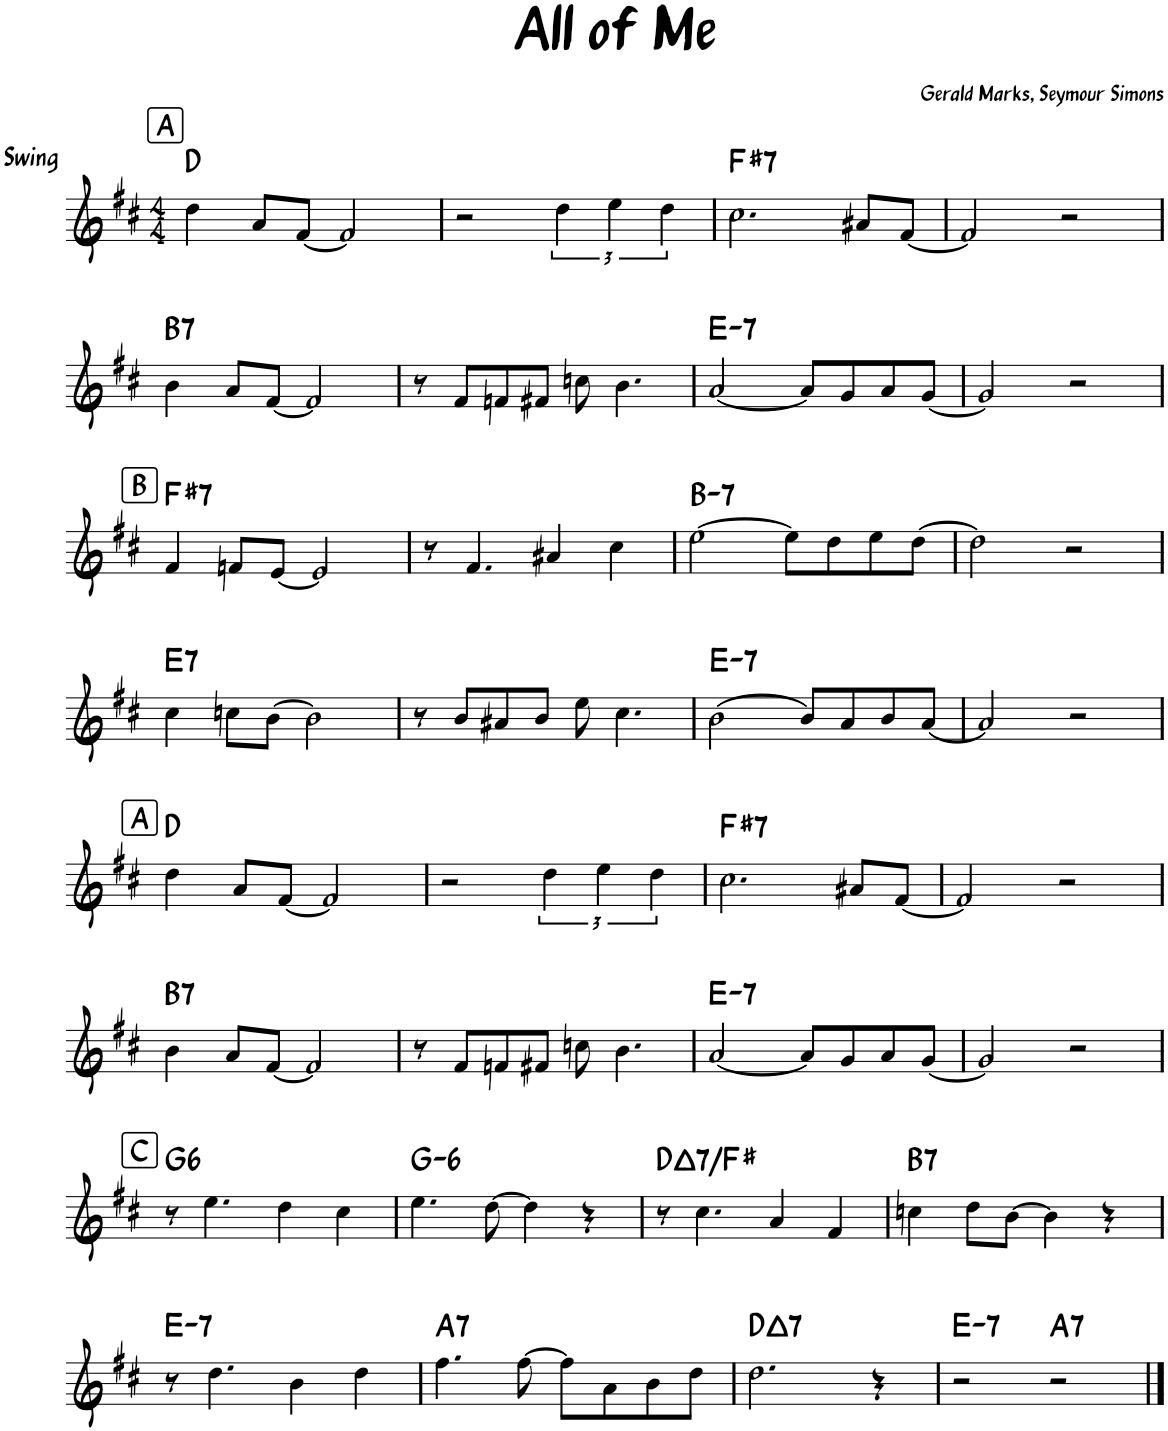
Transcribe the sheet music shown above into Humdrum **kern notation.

**kern	**harte
*part1	*part1
*staff1	*
*I"Tenor Saxophone	*
*I'T. Sax.	*
*clefG2	*
*Trd8c14	*
*k[f#c#]	*
*M4/4	*
!!LO:REH:place=s1:a:B:rj:fs=14:t=A
=1	=1
!LO:TX:a:B:t=Swing	!
4dd\	D:maj
8a/L	.
[8f#/J	.
2f#/]	.
=2	=2
2r	.
6dd\	.
6ee\	.
6dd\	.
=3	=3
!	!LO:H:kt=7
2.cc#\	F#:7
8a#X/L	.
[8f#/J	.
=4	=4
2f#/]	.
2r	.
!!LO:LB:g=z
=5	=5
!	!LO:H:kt=7
4b\	B:7
8a/L	.
[8f#/J	.
2f#/]	.
=6	=6
8r	.
8f#/L	.
8fn/	.
8f#X/J	.
8ccn\	.
4.b\	.
=7	=7
!	!LO:H:kt=7
[2a/	E:min7
8a/L]	.
8g/	.
8a/	.
[8g/J	.
=8	=8
2g/]	.
2r	.
!!LO:LB:g=z
!!LO:REH:place=s1:a:B:rj:fs=14:t=B
=9	=9
!	!LO:H:kt=7
4f#/	F#:7
8fn/L	.
[8e/J	.
2e/]	.
=10	=10
8r	.
4.f#/	.
4a#X/	.
4cc#\	.
=11	=11
!	!LO:H:kt=7
[2ee\	B:min7
8ee\L]	.
8dd\	.
8ee\	.
[8dd\J	.
=12	=12
2dd\]	.
2r	.
!!LO:LB:g=z
=13	=13
!	!LO:H:kt=7
4cc#\	E:7
8ccn\L	.
[8b\J	.
2b\]	.
=14	=14
8r	.
8b/L	.
8a#X/	.
8b/J	.
8ee\	.
4.cc#\	.
=15	=15
!	!LO:H:kt=7
[2b\	E:min7
8b/L]	.
8a/	.
8b/	.
[8a/J	.
=16	=16
2a/]	.
2r	.
!!LO:LB:g=z
!!LO:REH:place=s1:a:B:rj:fs=14:t=A
=17	=17
4dd\	D:maj
8a/L	.
[8f#/J	.
2f#/]	.
=18	=18
2r	.
6dd\	.
6ee\	.
6dd\	.
=19	=19
!	!LO:H:kt=7
2.cc#\	F#:7
8a#X/L	.
[8f#/J	.
=20	=20
2f#/]	.
2r	.
!!LO:LB:g=z
=21	=21
!	!LO:H:kt=7
4b\	B:7
8a/L	.
[8f#/J	.
2f#/]	.
=22	=22
8r	.
8f#/L	.
8fn/	.
8f#X/J	.
8ccn\	.
4.b\	.
=23	=23
!	!LO:H:kt=7
[2a/	E:min7
8a/L]	.
8g/	.
8a/	.
[8g/J	.
=24	=24
2g/]	.
2r	.
!!LO:LB:g=z
!!LO:REH:place=s1:a:B:rj:fs=14:t=C
=25	=25
!	!LO:H:kt=6
8r	G:maj6
4.ee\	.
4dd\	.
4cc#\	.
=26	=26
!	!LO:H:kt=6
4.ee\	G:min6
[8dd\	.
4dd\]	.
4r	.
=27	=27
!	!LO:H:kt=7
8r	D:maj7/3
4.cc#\	.
4a/	.
4f#/	.
=28	=28
!	!LO:H:kt=7
4ccn\	B:7
8dd\L	.
[8b\J	.
4b\]	.
4r	.
!!LO:LB:g=z
=29	=29
!	!LO:H:kt=7
8r	E:min7
4.dd\	.
4b\	.
4dd\	.
=30	=30
!	!LO:H:kt=7
4.ff#\	A:7
[8ff#\	.
8ff#\L]	.
8a\	.
8b\	.
8dd\J	.
=31	=31
!	!LO:H:kt=7
2.dd\	D:maj7
4r	.
=32	=32
!	!LO:H:kt=7
2r	E:min7
!	!LO:H:kt=7
2r	A:7
==	==
*-	*-
